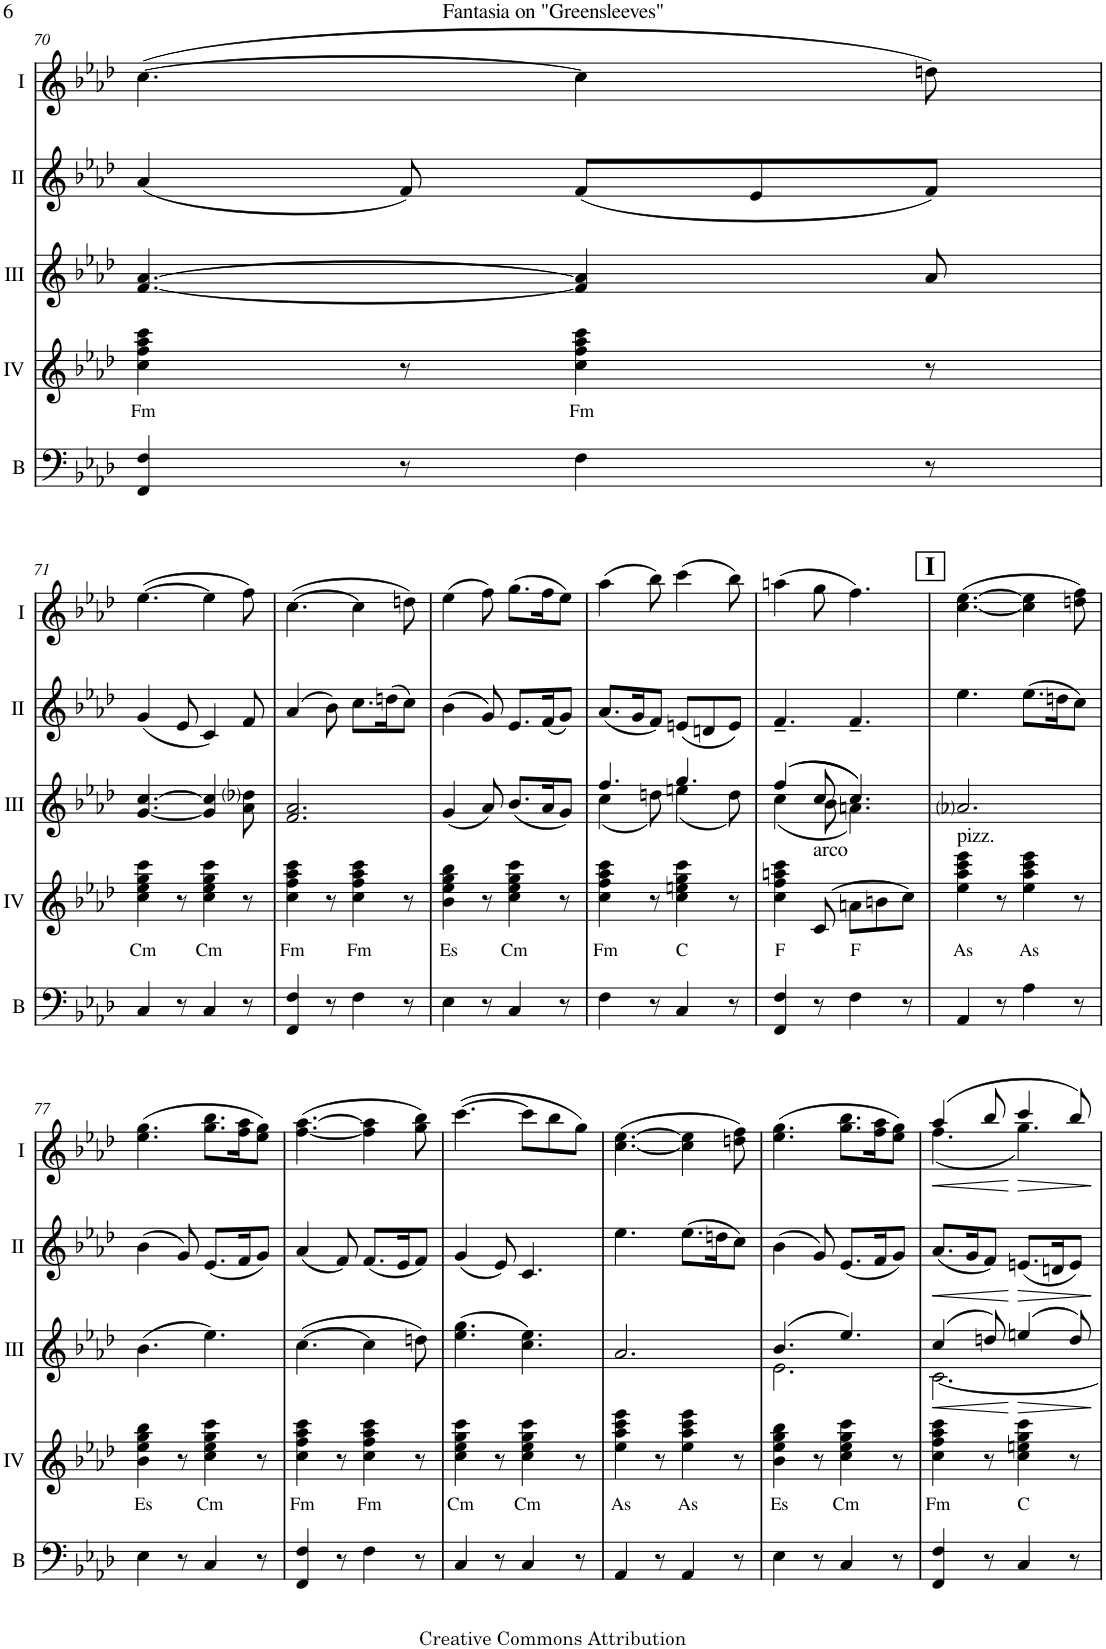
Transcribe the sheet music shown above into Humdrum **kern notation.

**kern	**kern	**text	**kern	**dynam	**kern	**dynam	**kern	**dynam
*part5	*part4	*part4	*part3	*part3	*part2	*part2	*part1	*part1
*staff5	*staff4	*staff4	*staff3	*staff3	*staff2	*staff2	*staff1	*staff1
*I"Bass	*I"Acc. 4	*	*I"Acc. 3	*	*I"Acc. 2	*	*I"Acc. 1	*
*I'B	*	*	*	*	*	*	*	*
!!LO:PB:g=z
*clefF4	*clefG2	*	*clefG2	*	*clefG2	*	*clefG2	*
*Trd7c12	*Trd7c12	*	*	*	*Trd7c12	*	*	*
*k[b-e-a-d-]	*k[b-e-a-d-]	*	*k[b-e-a-d-]	*	*k[b-e-a-d-]	*	*k[b-e-a-d-]	*
*M6/8	*M6/8	*	*M6/8	*	*M6/8	*	*M6/8	*
=70	=70	=70	=70	=70	=70	=70	=70	=70
!	!	!LO:LY:b	!	!	!	!	!	!
4FF/ 4F/	4cc\ 4ff\ 4aa-\ 4ccc\	Fm	[4.f/ [4.a-/	.	(4a-/	.	([4.cc\	.
8r	8r	.	.	.	8f/)	.	.	.
!	!	!LO:LY:b	!	!	!	!	!	!
4F\	4cc\ 4ff\ 4aa-\ 4ccc\	Fm	4f/] 4a-/]	.	(8f/L	.	4cc\]	.
.	.	.	.	.	8e-/	.	.	.
8r	8r	.	8a-/	.	8f/J)	.	8ddn\)	.
!!LO:LB:g=z
=71	=71	=71	=71	=71	=71	=71	=71	=71
!	!	!LO:LY:b	!	!	!	!	!	!
4C/	4cc\ 4ee-\ 4gg\ 4ccc\	Cm	[4.g/ [4.cc/	.	(4g/	.	([4.ee-\	.
8r	8r	.	.	.	8e-/	.	.	.
!	!	!LO:LY:b	!	!	!	!	!	!
4C/	4cc\ 4ee-\ 4gg\ 4ccc\	Cm	4g/] 4cc/]	.	4c/)	.	4ee-\]	.
8r	8r	.	8a-\ 8dd-i\	.	8f/	.	8ff\)	.
=72	=72	=72	=72	=72	=72	=72	=72	=72
!	!	!LO:LY:b	!	!	!	!	!	!
4FF/ 4F/	4cc\ 4ff\ 4aa-\ 4ccc\	Fm	2.f/ 2.a-/	.	(4a-/	.	([4.cc\	.
8r	8r	.	.	.	8b-\)	.	.	.
!	!	!LO:LY:b	!	!	!	!	!	!
4F\	4cc\ 4ff\ 4aa-\ 4ccc\	Fm	.	.	8.cc\L	.	4cc\]	.
.	.	.	.	.	(16ddn\K	.	.	.
8r	8r	.	.	.	8cc\J)	.	8ddn\)	.
=73	=73	=73	=73	=73	=73	=73	=73	=73
!	!	!LO:LY:b	!	!	!	!	!	!
4E-\	4b-\ 4ee-\ 4gg\ 4bb-\	Es	(4g/	.	(4b-\	.	(4ee-\	.
8r	8r	.	8a-/)	.	8g/)	.	8ff\)	.
!	!	!LO:LY:b	!	!	!	!	!	!
4C/	4cc\ 4ee-\ 4gg\ 4ccc\	Cm	(8.b-/L	.	8.e-/L	.	(8.gg\L	.
.	.	.	16a-/K	.	(16f/K	.	16ff\K	.
8r	8r	.	8g/J)	.	8g/J)	.	8ee-\J)	.
=74	=74	=74	=74	=74	=74	=74	=74	=74
!	!	!LO:LY:b	!	!	!	!	!	!
*	*	*	*^	*	*	*	*	*
4F\	4cc\ 4ff\ 4aa-\ 4ccc\	Fm	4.ff/	(4cc\	.	(8.a-/L	.	(4aa-\	.
.	.	.	.	.	.	16g/K	.	.	.
8r	8r	.	.	8ddn\)	.	8f/J)	.	8bb-\)	.
!	!	!LO:LY:b	!	!	!	!	!	!	!
4C/	4cc\ 4een\ 4gg\ 4ccc\	C	4.gg/	(4een\	.	(8en/L	.	(4ccc\	.
.	.	.	.	.	.	8dn/	.	.	.
8r	8r	.	.	8dd\)	.	8e/J)	.	8bb-\)	.
=75	=75	=75	=75	=75	=75	=75	=75	=75	=75
!	!	!LO:LY:b	!	!	!	!	!	!	!
4FF/ 4F/	4cc\ 4ff\ 4aan\ 4ccc\	F	((4ff/	(4cc\	.	4.f~/	.	(4aan\	.
!	!LO:TX:a:t=arco	!	!	!	!	!	!	!	!
8r	(8c/	.	8cc/	8b-\	.	.	.	8gg\	.
!	!	!LO:LY:b	!	!	!	!	!	!	!
4F\	8an\L	F	4.cc/))	4.an\)	.	4.f~/	.	4.ff\)	.
.	8bn\	.	.	.	.	.	.	.	.
8r	8cc\J)	.	.	.	.	.	.	.	.
*	*	*	*v	*v	*	*	*	*	*
!!LO:REH:place=s1:a:B:cj:fs=14:t=I
=76	=76	=76	=76	=76	=76	=76	=76	=76
!	!LO:TX:a:t=pizz.	!	!	!	!	!	!	!
!	!	!LO:LY:b	!	!	!	!	!	!
4AA-/	4ee-\ 4aa-\ 4ccc\ 4eee-\	As	2.a-i/	.	4.ee-\	.	([4.cc\ [4.ee-\	.
8r	8r	.	.	.	.	.	.	.
!	!	!LO:LY:b	!	!	!	!	!	!
4A-\	4ee-\ 4aa-\ 4ccc\ 4eee-\	As	.	.	(8.ee-\L	.	4cc\] 4ee-\]	.
.	.	.	.	.	16ddn\K	.	.	.
8r	8r	.	.	.	8cc\J)	.	8ddn\ 8ff\)	.
!!LO:LB:g=z
=77	=77	=77	=77	=77	=77	=77	=77	=77
!	!	!LO:LY:b	!	!	!	!	!	!
4E-\	4b-\ 4ee-\ 4gg\ 4bb-\	Es	(4.b-\	.	(4b-\	.	(4.ee-\ 4.gg\	.
8r	8r	.	.	.	8g/)	.	.	.
!	!	!LO:LY:b	!	!	!	!	!	!
4C/	4cc\ 4ee-\ 4gg\ 4ccc\	Cm	4.ee-\)	.	(8.e-/L	.	8.gg\ 8.bb-\L	.
.	.	.	.	.	16f/K	.	16ff\ 16aa-\K	.
8r	8r	.	.	.	8g/J)	.	8ee-\ 8gg\J)	.
=78	=78	=78	=78	=78	=78	=78	=78	=78
!	!	!LO:LY:b	!	!	!	!	!	!
4FF/ 4F/	4cc\ 4ff\ 4aa-\ 4ccc\	Fm	([4.cc\	.	(4a-/	.	([4.ff\ [4.aa-\	.
8r	8r	.	.	.	8f/)	.	.	.
!	!	!LO:LY:b	!	!	!	!	!	!
4F\	4cc\ 4ff\ 4aa-\ 4ccc\	Fm	4cc\]	.	(8.f/L	.	4ff\] 4aa-\]	.
.	.	.	.	.	16e-/K	.	.	.
8r	8r	.	8ddn\)	.	8f/J)	.	8gg\ 8bb-\)	.
=79	=79	=79	=79	=79	=79	=79	=79	=79
!	!	!LO:LY:b	!	!	!	!	!	!
4C/	4cc\ 4ee-\ 4gg\ 4ccc\	Cm	(4.ee-\ 4.gg\	.	(4g/	.	([4.ccc\	.
8r	8r	.	.	.	8e-/)	.	.	.
!	!	!LO:LY:b	!	!	!	!	!	!
4C/	4cc\ 4ee-\ 4gg\ 4ccc\	Cm	4.cc\ 4.ee-\)	.	4.c/	.	8ccc\L]	.
.	.	.	.	.	.	.	8bb-\	.
8r	8r	.	.	.	.	.	8gg\J)	.
=80	=80	=80	=80	=80	=80	=80	=80	=80
!	!	!LO:LY:b	!	!	!	!	!	!
4AA-/	4ee-\ 4aa-\ 4ccc\ 4eee-\	As	2.a-/	.	4.ee-\	.	([4.cc\ [4.ee-\	.
8r	8r	.	.	.	.	.	.	.
!	!	!LO:LY:b	!	!	!	!	!	!
4AA-/	4ee-\ 4aa-\ 4ccc\ 4eee-\	As	.	.	(8.ee-\L	.	4cc\] 4ee-\]	.
.	.	.	.	.	16ddn\K	.	.	.
8r	8r	.	.	.	8cc\J)	.	8ddn\ 8ff\)	.
=81	=81	=81	=81	=81	=81	=81	=81	=81
!	!	!LO:LY:b	!	!	!	!	!	!
*	*	*	*^	*	*	*	*	*
4E-\	4b-\ 4ee-\ 4gg\ 4bb-\	Es	(4.b-/	2.e-\	.	(4b-\	.	(4.ee-\ 4.gg\	.
8r	8r	.	.	.	.	8g/)	.	.	.
!	!	!LO:LY:b	!	!	!	!	!	!	!
4C/	4cc\ 4ee-\ 4gg\ 4ccc\	Cm	4.ee-/)	.	.	(8.e-/L	.	8.gg\ 8.bb-\L	.
.	.	.	.	.	.	16f/K	.	16ff\ 16aa-\K	.
8r	8r	.	.	.	.	8g/J)	.	8ee-\ 8gg\J)	.
=82	=82	=82	=82	=82	=82	=82	=82	=82	=82
!	!	!LO:LY:b	!	!	!LO:HP:b	!	!LO:HP:b	!	!LO:HP:b
*	*	*	*	*	*	*	*	*^	*
4FF/ 4F/	4cc\ 4ff\ 4aa-\ 4ccc\	Fm	(4cc/	[2.c\	<	(8.a-/L	<	(4aa-/	(4.ff\	<
.	.	.	.	.	.	16g/K	.	.	.	.
8r	8r	.	8ddn/)	.	.	8f/J)	.	8bb-/	.	.
!	!	!LO:LY:b	!	!	!LO:HP:n=1:b	!	!LO:HP:n=1:b	!	!	!LO:HP:n=1:b
4C/	4cc\ 4een\ 4gg\ 4ccc\	C	(4een/	.	[ >	(8.en/L	[ >	4ccc/	4.gg\)	[ >
.	.	.	.	.	.	16dn/K	.	.	.	.
8r	8r	.	8dd/)	.	.	8e/J)	.	8bb-/)	.	.
*	*	*	*v	*v	*	*	*	*v	*v	*
.	.	.	.	]	.	]	.	]
=	=	=	=	=	=	=	=	=
*-	*-	*-	*-	*-	*-	*-	*-	*-
